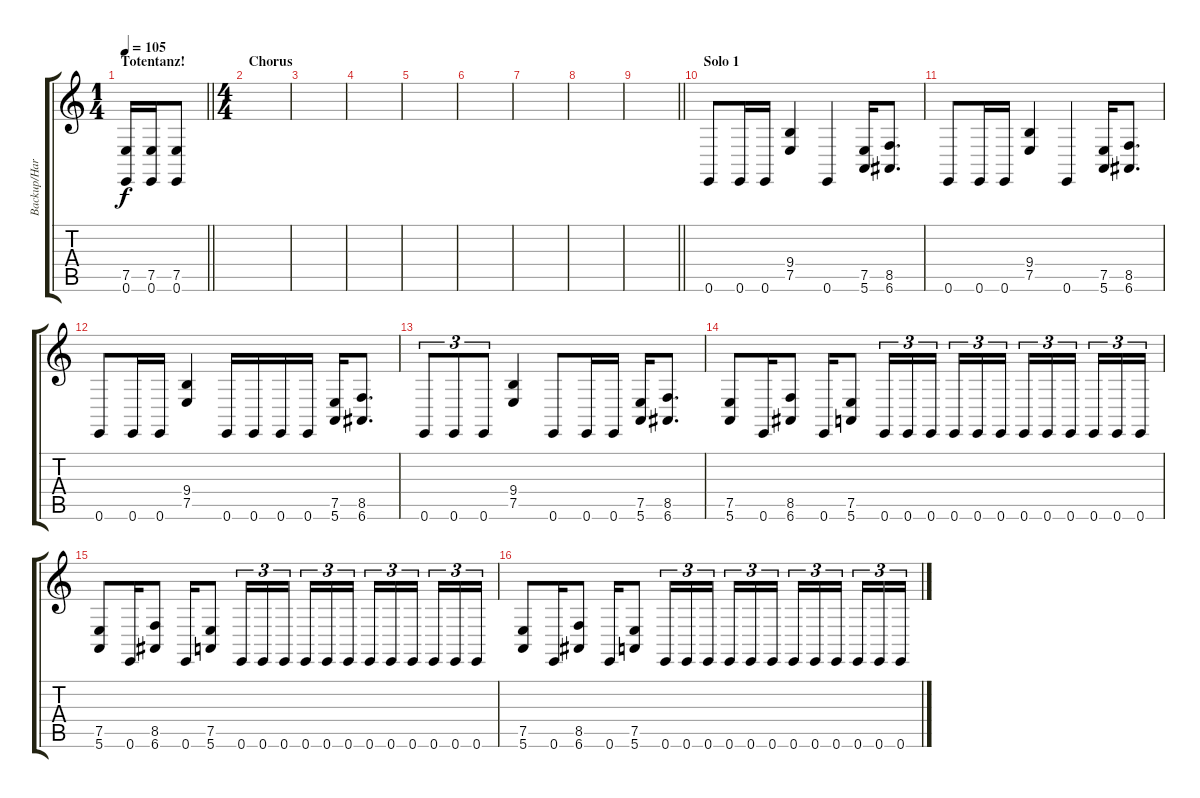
\track ("Backup/Harmonies" "Backup/Har") {instrument stringensemble1}
\staff {score tabs}
\tuning (E4 B3 G3 D3 A2 E2) {hide}
\ts (1 4)
\section ("" "Totentanz!")
\tempo 105
\clef g2
\barLineRight lightlight
\ks c
(7.5 0.6).16{dy f instrument gunshot} (7.5 0.6).16 (7.5 0.6).8 |
\ts (4 4)
\section ("" "Chorus")
|
|
|
|
|
|
|
\barLineRight lightlight
|
\section ("" "Solo 1")
0.6.8{instrument overdrivenguitar} 0.6.16 0.6.16 (9.4 7.5).4 0.6.4 (7.5 5.6).16 (8.5 6.6).8{d} |
0.6.8{instrument overdrivenguitar} 0.6.16 0.6.16 (9.4 7.5).4 0.6.4 (7.5 5.6).16 (8.5 6.6).8{d} |
0.6.8{instrument overdrivenguitar} 0.6.16 0.6.16 (9.4 7.5).4 0.6.16 0.6.16 0.6.16 0.6.16 (7.5 5.6).16 (8.5 6.6).8{d} |
0.6.8{tu (3 2) instrument overdrivenguitar} 0.6.8{tu (3 2)} 0.6.8{tu (3 2)} (9.4 7.5).4 0.6.8 0.6.16 0.6.16 (7.5 5.6).16 (8.5 6.6).8{d} |
(7.5 5.6).8 0.6.16 (8.5 6.6).8 0.6.16 (7.5 5.6).8 0.6.16{tu (3 2)} 0.6.16{tu (3 2)} 0.6.16{tu (3 2) beam splitsecondary} 0.6.16{tu (3 2)} 0.6.16{tu (3 2)} 0.6.16{tu (3 2)} 0.6.16{tu (3 2)} 0.6.16{tu (3 2)} 0.6.16{tu (3 2) beam splitsecondary} 0.6.16{tu (3 2)} 0.6.16{tu (3 2)} 0.6.16{tu (3 2)} |
(7.5 5.6).8 0.6.16 (8.5 6.6).8 0.6.16 (7.5 5.6).8 0.6.16{tu (3 2)} 0.6.16{tu (3 2)} 0.6.16{tu (3 2) beam splitsecondary} 0.6.16{tu (3 2)} 0.6.16{tu (3 2)} 0.6.16{tu (3 2)} 0.6.16{tu (3 2)} 0.6.16{tu (3 2)} 0.6.16{tu (3 2) beam splitsecondary} 0.6.16{tu (3 2)} 0.6.16{tu (3 2)} 0.6.16{tu (3 2)} |
(7.5 5.6).8 0.6.16 (8.5 6.6).8 0.6.16 (7.5 5.6).8 0.6.16{tu (3 2)} 0.6.16{tu (3 2)} 0.6.16{tu (3 2) beam splitsecondary} 0.6.16{tu (3 2)} 0.6.16{tu (3 2)} 0.6.16{tu (3 2)} 0.6.16{tu (3 2)} 0.6.16{tu (3 2)} 0.6.16{tu (3 2) beam splitsecondary} 0.6.16{tu (3 2)} 0.6.16{tu (3 2)} 0.6.16{tu (3 2)}
